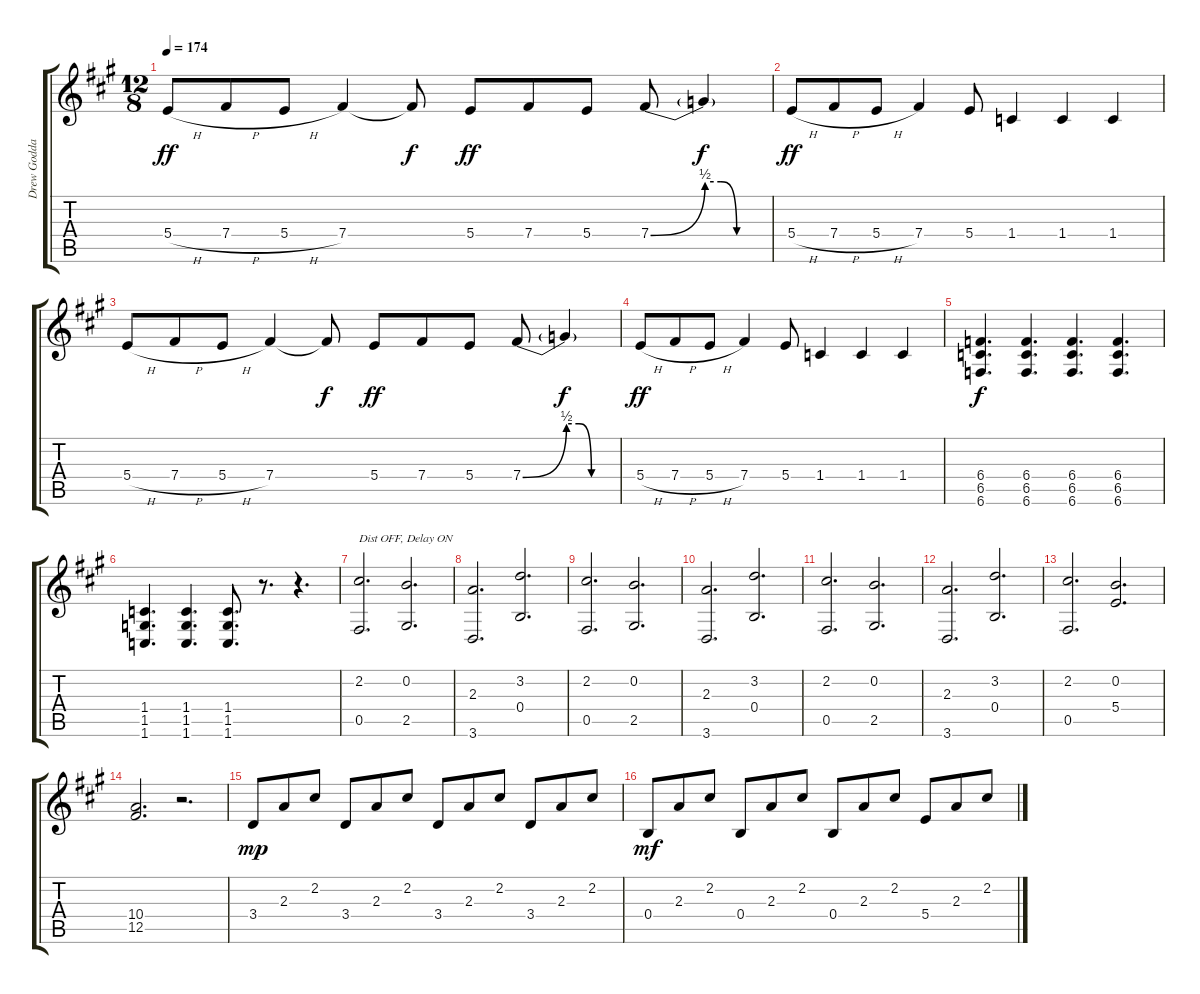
\track ("Drew Goddard (Karn. Tun.)" "Drew Godda") {instrument electricguitarclean}
\staff {score tabs}
\tuning (E4 B3 G3 B2 Gb2 B1) {hide}
\ts (12 8)
\tempo 174
\clef g2
\ks a
5.4{h}.8{dy ff} 7.4{h}.8 5.4{h}.8 7.4.4 7.4{t}.8{dy f} 5.4.8{dy ff} 7.4.8 5.4.8 7.4{be (bend 0 0 60 2)}.8 7.4{be (custom 0 2 15 2 30 0 60 0) t}.4{dy f} |
5.4{h}.8{dy ff} 7.4{h}.8 5.4{h}.8 7.4.4 5.4.8 1.4.4 1.4.4 1.4.4 |
5.4{h}.8 7.4{h}.8 5.4{h}.8 7.4.4 7.4{t}.8{dy f} 5.4.8{dy ff} 7.4.8 5.4.8 7.4{be (bend 0 0 60 2)}.8 7.4{be (custom 0 2 15 2 30 0 60 0) t}.4{dy f} |
5.4{h}.8{dy ff} 7.4{h}.8 5.4{h}.8 7.4.4 5.4.8 1.4.4 1.4.4 1.4.4 |
(6.4 6.5 6.6).4{d dy f} (6.4 6.5 6.6).4{d} (6.4 6.5 6.6).4{d} (6.4 6.5 6.6).4{d} |
(1.4 1.5 1.6).4{d} (1.4 1.5 1.6).4{d} (1.4 1.5 1.6).8{d} r.8{d} r.4{d} |
(2.2 0.5).2{d txt "Dist OFF, Delay ON"} (0.2 2.5).2{d} |
(2.3 3.6).2{d} (3.2 0.4).2{d} |
(2.2 0.5).2{d} (0.2 2.5).2{d} |
(2.3 3.6).2{d} (3.2 0.4).2{d} |
(2.2 0.5).2{d} (0.2 2.5).2{d} |
(2.3 3.6).2{d} (3.2 0.4).2{d} |
(2.2 0.5).2{d} (0.2 5.4).2{d} |
(10.4 12.5).2{d} r.2{d} |
3.4.8{dy mp} 2.3.8 2.2.8 3.4.8 2.3.8 2.2.8 3.4.8 2.3.8 2.2.8 3.4.8 2.3.8 2.2.8 |
0.4.8{dy mf} 2.3.8 2.2.8 0.4.8 2.3.8 2.2.8 0.4.8 2.3.8 2.2.8 5.4.8 2.3.8 2.2.8
